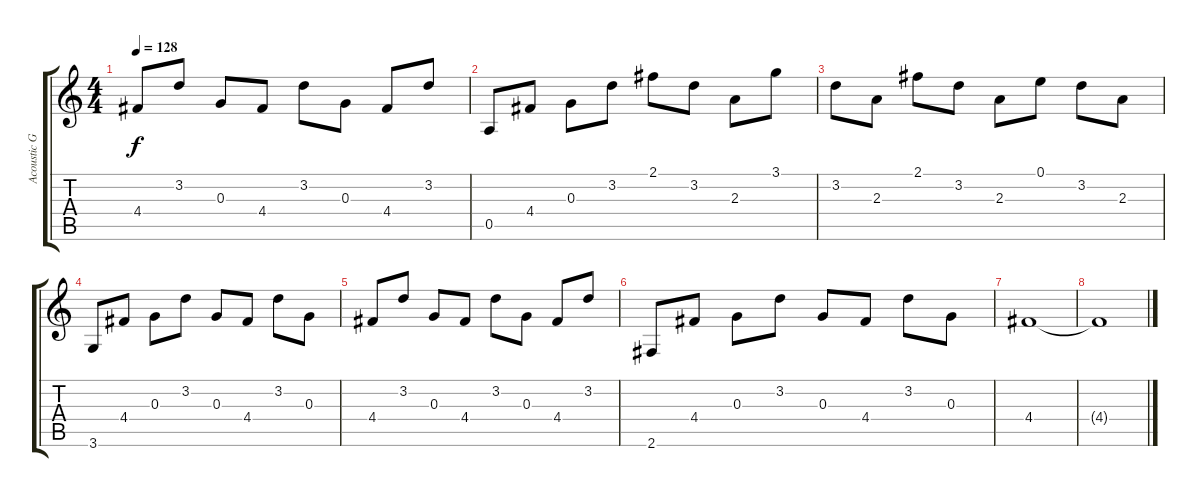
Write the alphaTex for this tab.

\track ("Acoustic Guitar" "Acoustic G") {instrument acousticguitarnylon}
\staff {score tabs}
\tuning (E4 B3 G3 D3 A2 E2) {hide}
\ts (4 4)
\tempo 128
\clef g2
\ks c
4.4.8{dy f} 3.2.8 0.3.8 4.4.8 3.2.8 0.3.8 4.4.8 3.2.8 |
0.5.8 4.4.8 0.3.8 3.2.8 2.1.8 3.2.8 2.3.8 3.1.8 |
3.2.8 2.3.8 2.1.8 3.2.8 2.3.8 0.1.8 3.2.8 2.3.8 |
3.6.8 4.4.8 0.3.8 3.2.8 0.3.8 4.4.8 3.2.8 0.3.8 |
4.4.8 3.2.8 0.3.8 4.4.8 3.2.8 0.3.8 4.4.8 3.2.8 |
2.6.8 4.4.8 0.3.8 3.2.8 0.3.8 4.4.8 3.2.8 0.3.8 |
4.4.1 |
4.4{t}.1
